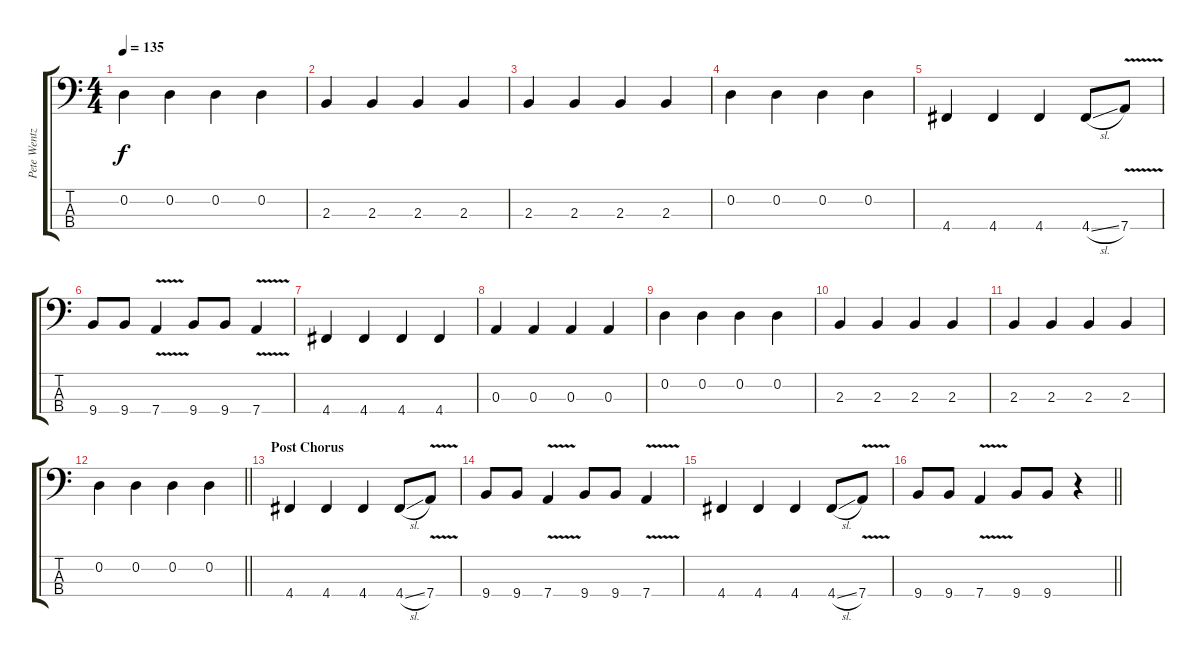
\track ("Pete Wentz" "Pete Wentz") {instrument electricbassfinger}
\staff {score tabs}
\tuning (G2 D2 A1 D1) {hide}
\ts (4 4)
\tempo 135
\clef f4
\ks c
0.2.4{dy f} 0.2.4 0.2.4 0.2.4 |
2.3.4 2.3.4 2.3.4 2.3.4 |
2.3.4 2.3.4 2.3.4 2.3.4 |
0.2.4 0.2.4 0.2.4 0.2.4 |
4.4.4 4.4.4 4.4.4 4.4{sl}.8 7.4{v}.8 |
9.4.8 9.4.8 7.4{v}.4 9.4.8 9.4.8 7.4{v}.4 |
4.4.4 4.4.4 4.4.4 4.4.4 |
0.3.4 0.3.4 0.3.4 0.3.4 |
0.2.4 0.2.4 0.2.4 0.2.4 |
2.3.4 2.3.4 2.3.4 2.3.4 |
2.3.4 2.3.4 2.3.4 2.3.4 |
\barLineRight lightlight
0.2.4 0.2.4 0.2.4 0.2.4 |
\section ("" "Post Chorus")
4.4.4 4.4.4 4.4.4 4.4{sl}.8 7.4{v}.8 |
9.4.8 9.4.8 7.4{v}.4 9.4.8 9.4.8 7.4{v}.4 |
4.4.4 4.4.4 4.4.4 4.4{sl}.8 7.4{v}.8 |
\barLineRight lightlight
9.4.8 9.4.8 7.4{v}.4 9.4.8 9.4.8 r.4
